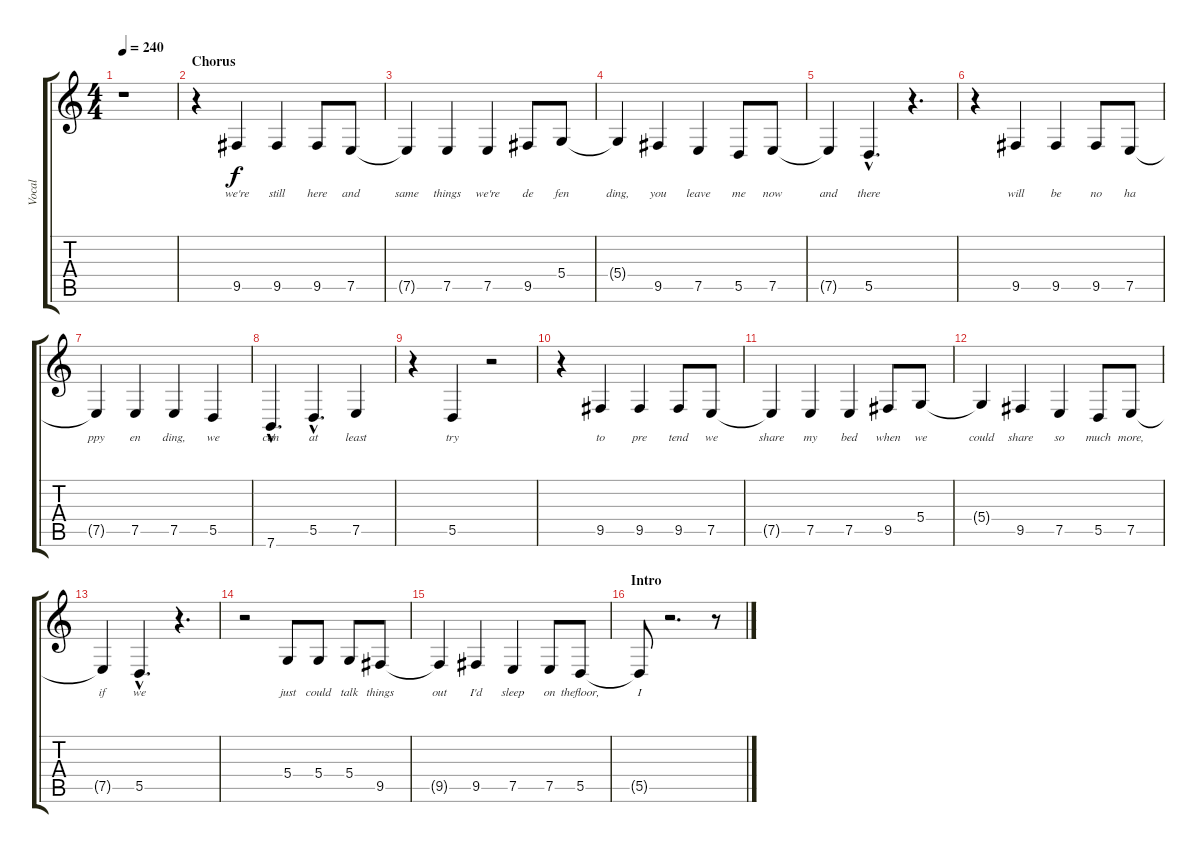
\track ("Vocal" "Vocal") {instrument flute}
\staff {score tabs}
\tuning (E4 B3 G3 D3 A2 E2) {hide}
\ts (4 4)
\tempo 240
\clef g2
\ks c
r.1{dy f} |
\section ("" "Chorus")
r.4 9.5.4{lyrics (0 "we're") lyrics (1 "") lyrics (2 "") lyrics (3 "") lyrics (4 "")} 9.5.4{lyrics (0 "still") lyrics (1 "") lyrics (2 "") lyrics (3 "") lyrics (4 "")} 9.5.8{lyrics (0 "here") lyrics (1 "") lyrics (2 "") lyrics (3 "") lyrics (4 "")} 7.5.8{lyrics (0 "and") lyrics (1 "") lyrics (2 "") lyrics (3 "") lyrics (4 "")} |
7.5{t}.4{lyrics (0 "same") lyrics (1 "") lyrics (2 "") lyrics (3 "") lyrics (4 "")} 7.5.4{lyrics (0 "things") lyrics (1 "") lyrics (2 "") lyrics (3 "") lyrics (4 "")} 7.5.4{lyrics (0 "we're") lyrics (1 "") lyrics (2 "") lyrics (3 "") lyrics (4 "")} 9.5.8{lyrics (0 "de") lyrics (1 "") lyrics (2 "") lyrics (3 "") lyrics (4 "")} 5.4.8{lyrics (0 "fen") lyrics (1 "") lyrics (2 "") lyrics (3 "") lyrics (4 "")} |
5.4{t}.4{lyrics (0 "ding,") lyrics (1 "") lyrics (2 "") lyrics (3 "") lyrics (4 "")} 9.5.4{lyrics (0 "you") lyrics (1 "") lyrics (2 "") lyrics (3 "") lyrics (4 "")} 7.5.4{lyrics (0 "leave") lyrics (1 "") lyrics (2 "") lyrics (3 "") lyrics (4 "")} 5.5.8{lyrics (0 "me") lyrics (1 "") lyrics (2 "") lyrics (3 "") lyrics (4 "")} 7.5.8{lyrics (0 "now") lyrics (1 "") lyrics (2 "") lyrics (3 "") lyrics (4 "")} |
7.5{t}.4{lyrics (0 "and") lyrics (1 "") lyrics (2 "") lyrics (3 "") lyrics (4 "")} 5.5{hac}.4{d lyrics (0 "there") lyrics (1 "") lyrics (2 "") lyrics (3 "") lyrics (4 "")} r.4{d} |
r.4 9.5.4{lyrics (0 "will") lyrics (1 "") lyrics (2 "") lyrics (3 "") lyrics (4 "")} 9.5.4{lyrics (0 "be") lyrics (1 "") lyrics (2 "") lyrics (3 "") lyrics (4 "")} 9.5.8{lyrics (0 "no") lyrics (1 "") lyrics (2 "") lyrics (3 "") lyrics (4 "")} 7.5.8{lyrics (0 "ha") lyrics (1 "") lyrics (2 "") lyrics (3 "") lyrics (4 "")} |
7.5{t}.4{lyrics (0 "ppy") lyrics (1 "") lyrics (2 "") lyrics (3 "") lyrics (4 "")} 7.5.4{lyrics (0 "en") lyrics (1 "") lyrics (2 "") lyrics (3 "") lyrics (4 "")} 7.5.4{lyrics (0 "ding,") lyrics (1 "") lyrics (2 "") lyrics (3 "") lyrics (4 "")} 5.5.4{lyrics (0 "we") lyrics (1 "") lyrics (2 "") lyrics (3 "") lyrics (4 "")} |
7.6{hac}.4{d lyrics (0 "can") lyrics (1 "") lyrics (2 "") lyrics (3 "") lyrics (4 "")} 5.5{hac}.4{d lyrics (0 "at") lyrics (1 "") lyrics (2 "") lyrics (3 "") lyrics (4 "")} 7.5.4{lyrics (0 "least") lyrics (1 "") lyrics (2 "") lyrics (3 "") lyrics (4 "")} |
r.4 5.5.4{lyrics (0 "try") lyrics (1 "") lyrics (2 "") lyrics (3 "") lyrics (4 "")} r.2 |
r.4 9.5.4{lyrics (0 "to") lyrics (1 "") lyrics (2 "") lyrics (3 "") lyrics (4 "")} 9.5.4{lyrics (0 "pre") lyrics (1 "") lyrics (2 "") lyrics (3 "") lyrics (4 "")} 9.5.8{lyrics (0 "tend") lyrics (1 "") lyrics (2 "") lyrics (3 "") lyrics (4 "")} 7.5.8{lyrics (0 "we") lyrics (1 "") lyrics (2 "") lyrics (3 "") lyrics (4 "")} |
7.5{t}.4{lyrics (0 "share") lyrics (1 "") lyrics (2 "") lyrics (3 "") lyrics (4 "")} 7.5.4{lyrics (0 "my") lyrics (1 "") lyrics (2 "") lyrics (3 "") lyrics (4 "")} 7.5.4{lyrics (0 "bed") lyrics (1 "") lyrics (2 "") lyrics (3 "") lyrics (4 "")} 9.5.8{lyrics (0 "when") lyrics (1 "") lyrics (2 "") lyrics (3 "") lyrics (4 "")} 5.4.8{lyrics (0 "we") lyrics (1 "") lyrics (2 "") lyrics (3 "") lyrics (4 "")} |
5.4{t}.4{lyrics (0 "could") lyrics (1 "") lyrics (2 "") lyrics (3 "") lyrics (4 "")} 9.5.4{lyrics (0 "share") lyrics (1 "") lyrics (2 "") lyrics (3 "") lyrics (4 "")} 7.5.4{lyrics (0 "so") lyrics (1 "") lyrics (2 "") lyrics (3 "") lyrics (4 "")} 5.5.8{lyrics (0 "much") lyrics (1 "") lyrics (2 "") lyrics (3 "") lyrics (4 "")} 7.5.8{lyrics (0 "more,") lyrics (1 "") lyrics (2 "") lyrics (3 "") lyrics (4 "")} |
7.5{t}.4{lyrics (0 "if") lyrics (1 "") lyrics (2 "") lyrics (3 "") lyrics (4 "")} 5.5{hac}.4{d lyrics (0 "we") lyrics (1 "") lyrics (2 "") lyrics (3 "") lyrics (4 "")} r.4{d} |
r.2 5.4.8{lyrics (0 "just") lyrics (1 "") lyrics (2 "") lyrics (3 "") lyrics (4 "")} 5.4.8{lyrics (0 "could") lyrics (1 "") lyrics (2 "") lyrics (3 "") lyrics (4 "")} 5.4.8{lyrics (0 "talk") lyrics (1 "") lyrics (2 "") lyrics (3 "") lyrics (4 "")} 9.5.8{lyrics (0 "things") lyrics (1 "") lyrics (2 "") lyrics (3 "") lyrics (4 "")} |
9.5{t}.4{lyrics (0 "out") lyrics (1 "") lyrics (2 "") lyrics (3 "") lyrics (4 "")} 9.5.4{lyrics (0 "I'd") lyrics (1 "") lyrics (2 "") lyrics (3 "") lyrics (4 "")} 7.5.4{lyrics (0 "sleep") lyrics (1 "") lyrics (2 "") lyrics (3 "") lyrics (4 "")} 7.5.8{lyrics (0 "on") lyrics (1 "") lyrics (2 "") lyrics (3 "") lyrics (4 "")} 5.5.8{lyrics (0 "thefloor,") lyrics (1 "") lyrics (2 "") lyrics (3 "") lyrics (4 "")} |
\section ("" "Intro")
5.5{t}.8{lyrics (0 "I") lyrics (1 "") lyrics (2 "") lyrics (3 "") lyrics (4 "")} r.2{d} r.8
